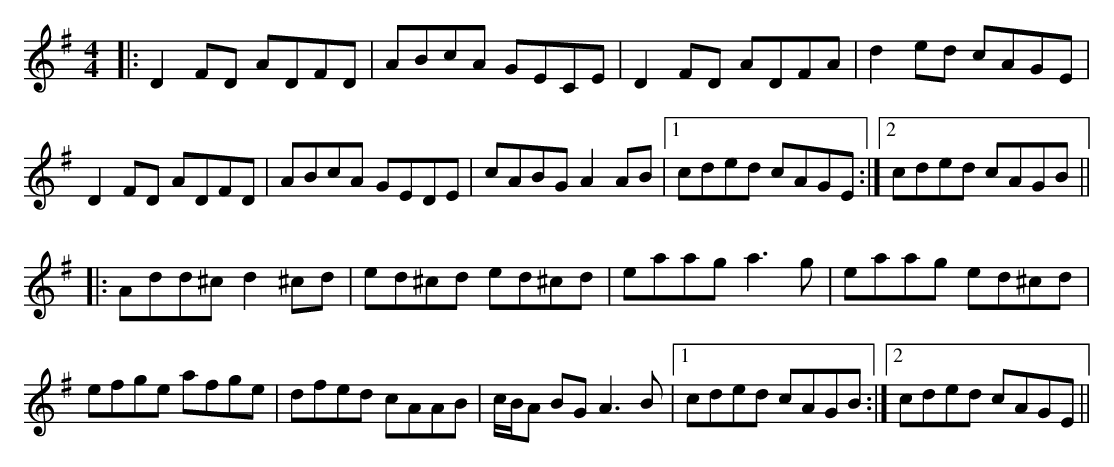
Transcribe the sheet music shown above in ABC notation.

X:1
M:4/4
K:Dmix
|:D2 FD ADFD|ABcA GECE|D2 FD ADFA|d2 ed cAGE|
D2 FD ADFD|ABcA GEDE|cABG A2 AB|1 cded cAGE:|2 cded cAGB||
|:Add^c d2 ^cd|ed^cd ed^cd|eaag a3g|eaag ed^cd|
efge afge|dfed cAAB|c/B/A BG A3B|1 cded cAGB:|2 cded cAGE||
